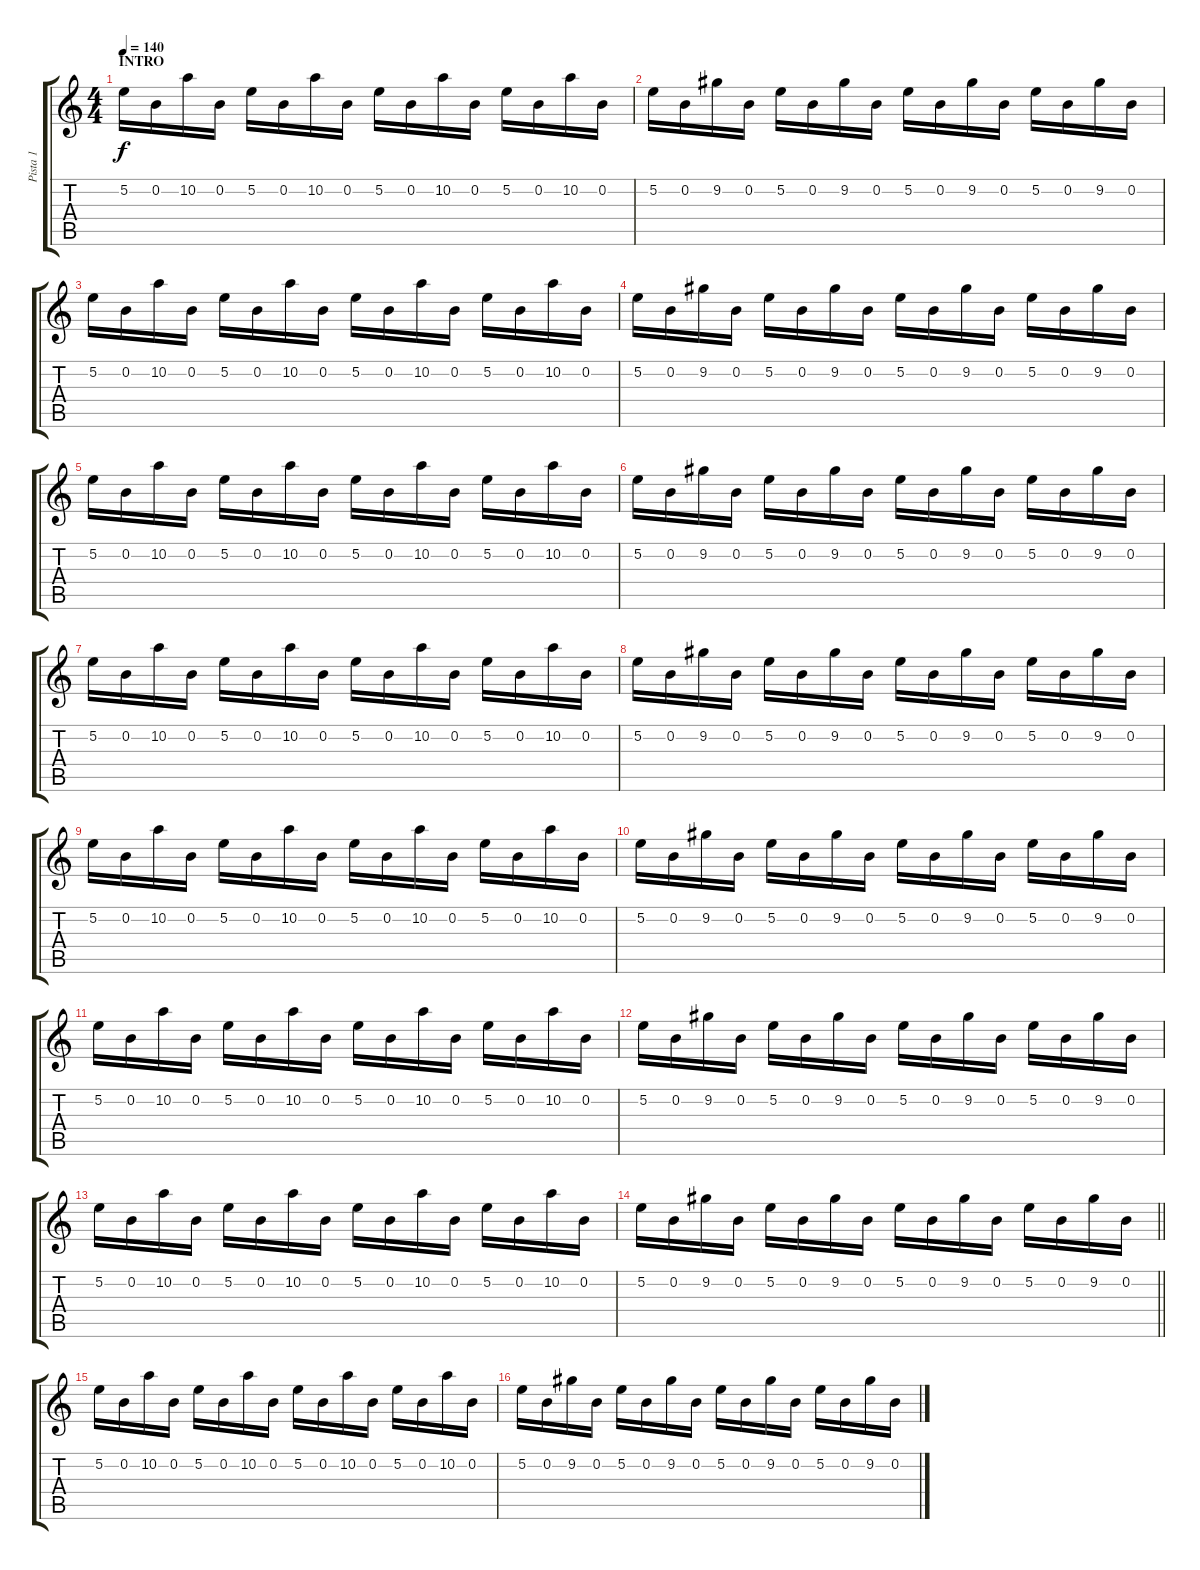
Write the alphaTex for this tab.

\track ("Pista 1" "Pista 1") {instrument distortionguitar}
\staff {score tabs}
\tuning (E4 B3 G3 D3 A2 E2) {hide}
\ts (4 4)
\section ("" "INTRO")
\tempo 140
\clef g2
\ks c
5.2.16{dy f instrument distortionguitar} 0.2.16 10.2.16 0.2.16 5.2.16 0.2.16 10.2.16 0.2.16 5.2.16 0.2.16 10.2.16 0.2.16 5.2.16 0.2.16 10.2.16 0.2.16 |
5.2.16 0.2.16 9.2.16 0.2.16 5.2.16 0.2.16 9.2.16 0.2.16 5.2.16 0.2.16 9.2.16 0.2.16 5.2.16 0.2.16 9.2.16 0.2.16 |
5.2.16 0.2.16 10.2.16 0.2.16 5.2.16 0.2.16 10.2.16 0.2.16 5.2.16 0.2.16 10.2.16 0.2.16 5.2.16 0.2.16 10.2.16 0.2.16 |
5.2.16 0.2.16 9.2.16 0.2.16 5.2.16 0.2.16 9.2.16 0.2.16 5.2.16 0.2.16 9.2.16 0.2.16 5.2.16 0.2.16 9.2.16 0.2.16 |
5.2.16 0.2.16 10.2.16 0.2.16 5.2.16 0.2.16 10.2.16 0.2.16 5.2.16 0.2.16 10.2.16 0.2.16 5.2.16 0.2.16 10.2.16 0.2.16 |
5.2.16 0.2.16 9.2.16 0.2.16 5.2.16 0.2.16 9.2.16 0.2.16 5.2.16 0.2.16 9.2.16 0.2.16 5.2.16 0.2.16 9.2.16 0.2.16 |
5.2.16 0.2.16 10.2.16 0.2.16 5.2.16 0.2.16 10.2.16 0.2.16 5.2.16 0.2.16 10.2.16 0.2.16 5.2.16 0.2.16 10.2.16 0.2.16 |
5.2.16 0.2.16 9.2.16 0.2.16 5.2.16 0.2.16 9.2.16 0.2.16 5.2.16 0.2.16 9.2.16 0.2.16 5.2.16 0.2.16 9.2.16 0.2.16 |
5.2.16 0.2.16 10.2.16 0.2.16 5.2.16 0.2.16 10.2.16 0.2.16 5.2.16 0.2.16 10.2.16 0.2.16 5.2.16 0.2.16 10.2.16 0.2.16 |
5.2.16 0.2.16 9.2.16 0.2.16 5.2.16 0.2.16 9.2.16 0.2.16 5.2.16 0.2.16 9.2.16 0.2.16 5.2.16 0.2.16 9.2.16 0.2.16 |
5.2.16 0.2.16 10.2.16 0.2.16 5.2.16 0.2.16 10.2.16 0.2.16 5.2.16 0.2.16 10.2.16 0.2.16 5.2.16 0.2.16 10.2.16 0.2.16 |
5.2.16 0.2.16 9.2.16 0.2.16 5.2.16 0.2.16 9.2.16 0.2.16 5.2.16 0.2.16 9.2.16 0.2.16 5.2.16 0.2.16 9.2.16 0.2.16 |
5.2.16 0.2.16 10.2.16 0.2.16 5.2.16 0.2.16 10.2.16 0.2.16 5.2.16 0.2.16 10.2.16 0.2.16 5.2.16 0.2.16 10.2.16 0.2.16 |
\barLineRight lightlight
5.2.16 0.2.16 9.2.16 0.2.16 5.2.16 0.2.16 9.2.16 0.2.16 5.2.16 0.2.16 9.2.16 0.2.16 5.2.16 0.2.16 9.2.16 0.2.16 |
5.2.16 0.2.16 10.2.16 0.2.16 5.2.16 0.2.16 10.2.16 0.2.16 5.2.16 0.2.16 10.2.16 0.2.16 5.2.16 0.2.16 10.2.16 0.2.16 |
5.2.16 0.2.16 9.2.16 0.2.16 5.2.16 0.2.16 9.2.16 0.2.16 5.2.16 0.2.16 9.2.16 0.2.16 5.2.16 0.2.16 9.2.16 0.2.16
